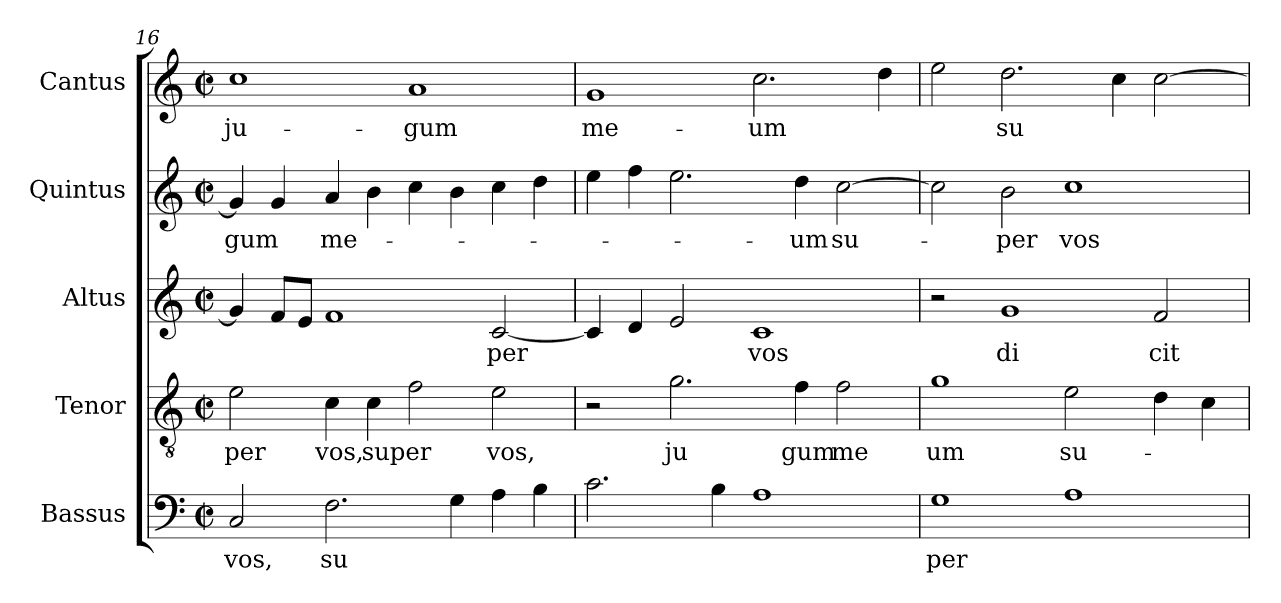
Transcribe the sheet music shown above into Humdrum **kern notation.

**kern	**text	**kern	**text	**kern	**text	**kern	**text	**kern	**text
*part5	*part5	*part4	*part4	*part3	*part3	*part2	*part2	*part1	*part1
*staff5	*staff5	*staff4	*staff4	*staff3	*staff3	*staff2	*staff2	*staff1	*staff1
*I"Bassus	*	*I"Tenor	*	*I"Altus	*	*I"Quintus	*	*I"Cantus	*
*clefF4	*	*clefGv2	*	*clefG2	*	*clefG2	*	*clefG2	*
*M2/2	*	*M2/2	*	*M2/2	*	*M2/2	*	*M2/2	*
*met(c|)	*	*met(c|)	*	*met(c|)	*	*met(c|)	*	*met(c|)	*
=16	=16	=16	=16	=16	=16	=16	=16	=16	=16
!	!LO:LY:b:cj	!	!LO:LY:b:cj	!	!	!	!LO:LY:b	!	!LO:LY:b:cj
2C/	vos,	2e\	per	4g/]	.	4g/]	-gum	1cc	ju-
.	.	.	.	8f/L	.	4g/	.	.	.
.	.	.	.	8e/J	.	.	.	.	.
!	!LO:LY:b:cj	!	!LO:LY:b:cj	!	!	!	!LO:LY:b	!	!
2.F\	su	4c\	vos,	1f	.	4a/	me-	.	.
!	!	!	!LO:LY:b	!	!	!	!	!	!
.	.	4c\	super	.	.	4b\	.	.	.
!	!	!	!	!	!	!	!	!	!LO:LY:b:cj
.	.	2f\	.	.	.	4cc\	.	1a	-gum
4G\	.	.	.	.	.	4b\	.	.	.
!	!	!	!LO:LY:b:cj	!	!LO:LY:b	!	!	!	!
4A\	.	2e\	vos,	[<2c/	per	4cc\	.	.	.
4B\	.	.	.	.	.	4dd\	.	.	.
=17	=17	=17	=17	=17	=17	=17	=17	=17	=17
!	!	!	!	!	!	!	!	!	!LO:LY:b:cj
2.c\	.	2r	.	4c/]	.	4ee\	.	1g	me-
.	.	.	.	4d/	.	4ff\	.	.	.
!	!	!	!LO:LY:b:cj	!	!	!	!	!	!
.	.	2.g\	ju	2e/	.	2.ee\	.	.	.
4B\	.	.	.	.	.	.	.	.	.
!	!	!	!	!	!LO:LY:b:cj	!	!	!	!LO:LY:b
1A	.	.	.	1c	vos	.	.	2.cc\	-um
!	!	!	!LO:LY:b:cj	!	!	!	!LO:LY:b:cj	!	!
.	.	4f\	gum	.	.	4dd\	-um	.	.
!	!	!	!LO:LY:b:cj	!	!	!	!LO:LY:b:cj	!	!
.	.	2f\	me	.	.	[<2cc\	su-	.	.
.	.	.	.	.	.	.	.	4dd\	.
!!LO:PB:g=z
=18	=18	=18	=18	=18	=18	=18	=18	=18	=18
!	!LO:LY:b:cj	!	!LO:LY:b:cj	!	!	!	!	!	!
*	*	*	*	*	*	*^	*	*^	*
1G	per	1g	um	2r	.	2cc\]	64ryy	.	2ee\	64ryy	.
.	.	.	.	.	.	.	1ryy	.	.	1ryy	.
!	!	!	!	!	!LO:LY:b:cj	!	!	!LO:LY:b:cj	!	!	!LO:LY:b:cj
.	.	.	.	1g	di	2b\	.	-per	2.dd\	.	su
!	!	!	!LO:LY:b:cj	!	!	!	!	!LO:LY:b:cj	!	!	!
1A	.	2e\	su-	.	.	1cc	.	vos	.	.	.
.	.	.	.	.	.	.	2ryy	.	.	2ryy	.
.	.	.	.	.	.	.	.	.	4cc\	.	.
!	!	!	!	!	!LO:LY:b:cj	!	!	!	!	!	!
.	.	4d\	.	2f/	cit	.	.	.	[>2cc\	.	.
.	.	.	.	.	.	.	4ryy	.	.	4ryy	.
.	.	4c\	.	.	.	.	.	.	.	.	.
.	.	.	.	.	.	.	8...ryy	.	.	8...ryy	.
*	*	*	*	*	*	*v	*v	*	*	*	*
*	*	*	*	*	*	*	*	*v	*v	*
=	=	=	=	=	=	=	=	=	=
*-	*-	*-	*-	*-	*-	*-	*-	*-	*-
